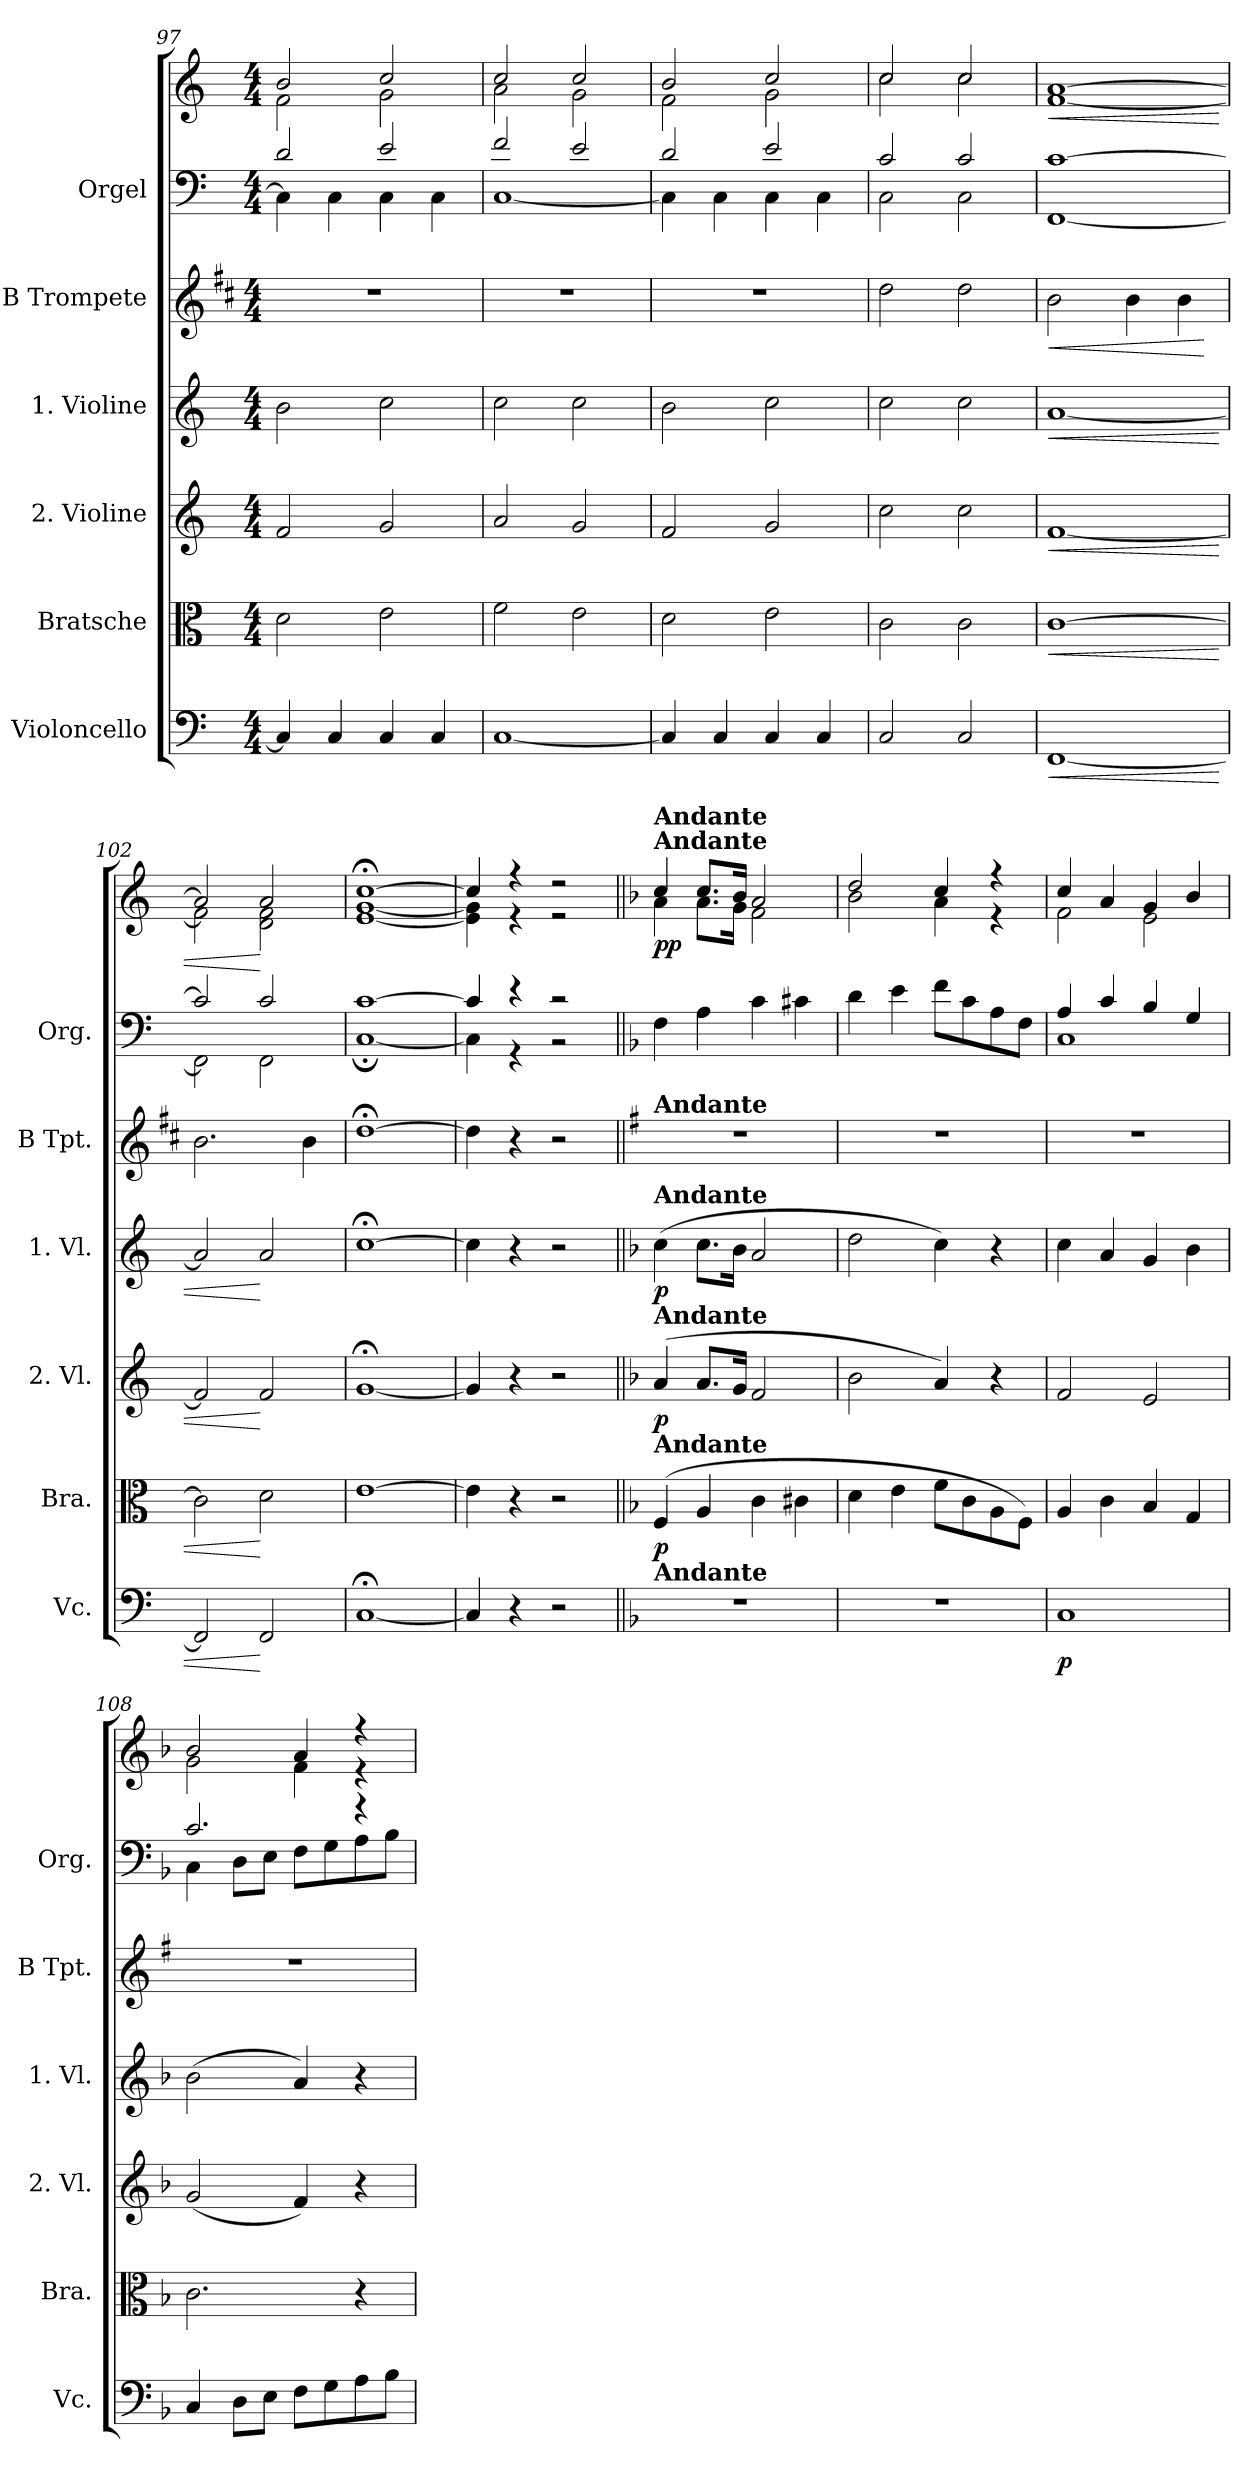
**kern	**dynam	**kern	**dynam	**kern	**dynam	**kern	**dynam	**kern	**dynam	**kern	**kern	**dynam
*part6	*part6	*part5	*part5	*part4	*part4	*part3	*part3	*part2	*part2	*part1	*part1	*part1
*staff7	*staff7	*staff6	*staff6	*staff5	*staff5	*staff4	*staff4	*staff3	*staff3	*staff2	*staff1	*staff1/2
*I"Violoncello	*	*I"Bratsche	*	*I"2. Violine	*	*I"1. Violine	*	*I"B Trompete	*	*I"Orgel	*	*
*I'Vc.	*	*I'Bra.	*	*I'2. Vl.	*	*I'1. Vl.	*	*I'B Tpt.	*	*I'Org.	*	*
*clefF4	*	*clefC3	*	*clefG2	*	*clefG2	*	*clefG2	*	*clefF4	*clefG2	*
*	*	*	*	*	*	*	*	*ITrd1c2	*	*	*	*
*k[]	*	*k[]	*	*k[]	*	*k[]	*	*k[]	*	*k[]	*k[]	*
*M4/4	*	*M4/4	*	*M4/4	*	*M4/4	*	*M4/4	*	*M4/4	*M4/4	*
=97	=97	=97	=97	=97	=97	=97	=97	=97	=97	=97	=97	=97
*	*	*	*	*	*	*	*	*	*	*^	*^	*
4C/]	.	2d\	.	2f/	.	2b\	.	1r	.	2d/	4C\]	2b/	2f\	.
4C/	.	.	.	.	.	.	.	.	.	.	4C\	.	.	.
4C/	.	2e\	.	2g/	.	2cc\	.	.	.	2e/	4C\	2cc/	2g\	.
4C/	.	.	.	.	.	.	.	.	.	.	4C\	.	.	.
!!LO:LB:g=z	!!
=98	=98	=98	=98	=98	=98	=98	=98	=98	=98	=98	=98	=98	=98	=98
[1C	.	2f\	.	2a/	.	2cc\	.	1r	.	2f/	[1C	2cc/	2a\	.
.	.	2e\	.	2g/	.	2cc\	.	.	.	2e/	.	2cc/	2g\	.
=99	=99	=99	=99	=99	=99	=99	=99	=99	=99	=99	=99	=99	=99	=99
4C/]	.	2d\	.	2f/	.	2b\	.	1r	.	2d/	4C\]	2b/	2f\	.
4C/	.	.	.	.	.	.	.	.	.	.	4C\	.	.	.
4C/	.	2e\	.	2g/	.	2cc\	.	.	.	2e/	4C\	2cc/	2g\	.
4C/	.	.	.	.	.	.	.	.	.	.	4C\	.	.	.
=100	=100	=100	=100	=100	=100	=100	=100	=100	=100	=100	=100	=100	=100	=100
2C/	.	2c\	.	2cc\	.	2cc\	.	2cc\	.	2c/	2C\	2cc/	2cc\	.
2C/	.	2c\	.	2cc\	.	2cc\	.	2cc\	.	2c/	2C\	2cc/	2cc\	.
=101	=101	=101	=101	=101	=101	=101	=101	=101	=101	=101	=101	=101	=101	=101
!	!LO:HP:b	!	!LO:HP:b	!	!LO:HP:b	!	!LO:HP:b	!	!LO:HP:b	!	!	!	!	!LO:HP:b
!	!	!	!	!	!	!	!	!	!	!	!	!	!	!LO:HP:n=1:b
[1FF	<	[1c	<	[1f	<	[1a	<	2a\	<	[1c	[1FF	[1a	[1f	< <
.	.	.	.	.	.	.	.	4a\	.	.	.	.	.	.
.	.	.	.	.	.	.	.	4a\	.	.	.	.	.	.
*	*	*	*	*	*	*	*	*	*	*v	*v	*	*	*
*	*	*	*	*	*	*	*	*	*	*	*v	*v	*
.	.	.	.	.	.	.	.	.	[	.	.	.
=102	=102	=102	=102	=102	=102	=102	=102	=102	=102	=102	=102	=102
*	*	*	*	*	*	*	*	*	*	*^	*^	*
2FF/]	.	2c\]	.	2f/]	.	2a/]	.	2.a\	.	2c/]	2FF\]	2a/]	2f\]	.
2FF/	[	2d\	[	2f/	[	2a/	[	.	.	2c/	2FF\	2a/	2d\ 2f\	[ [
.	.	.	.	.	.	.	.	4a\	.	.	.	.	.	.
=103	=103	=103	=103	=103	=103	=103	=103	=103	=103	=103	=103	=103	=103	=103
[1C;<	.	[1e	.	[1g;<	.	[1cc;<	.	[1cc;<	.	[1c	[1C;	[1cc;<	[1e [1g	.
=104	=104	=104	=104	=104	=104	=104	=104	=104	=104	=104	=104	=104	=104	=104
4C/]	.	4e\]	.	4g/]	.	4cc\]	.	4cc\]	.	4c/]	4C\]	4cc/]	4e\] 4g\]	.
4r	.	4r	.	4r	.	4r	.	4r	.	4r	4r	4r	4r	.
2r	.	2r	.	2r	.	2r	.	2r	.	2r	2r	2r	2r	.
*	*	*	*	*	*	*	*	*	*	*v	*v	*	*	*
!!LO:PB:g=z	!!
=105||	=105||	=105||	=105||	=105||	=105||	=105||	=105||	=105||	=105||	=105||	=105||	=105||	=105||
*k[b-]	*	*k[b-]	*	*k[b-]	*	*k[b-]	*	*k[b-]	*	*k[b-]	*k[b-]	*	*
*	*	*	*	*	*	*	*	*	*	*^	*	*	*
!	!	!	!	!	!	!	!	!	!	!	!	!LO:TX:a:B:t=Andante	!	!
!	!	!	!	!	!	!	!	!	!	!	!	!LO:TX:a:B:t=Andante	!	!
!	!	!	!	!	!	!	!	!LO:TX:a:B:t=Andante	!	!	!	!	!	!
!	!	!	!	!	!	!LO:TX:a:B:t=Andante	!	!	!	!	!	!	!	!
!	!	!	!	!LO:TX:a:B:t=Andante	!	!	!	!	!	!	!	!	!	!
!	!	!LO:TX:a:B:t=Andante	!	!	!	!	!	!	!	!	!	!	!	!
!LO:TX:a:B:t=Andante	!	!	!	!	!	!	!	!	!	!	!	!	!	!
!	!	!	!LO:DY:b	!	!LO:DY:b	!	!LO:DY:b	!	!	!	!	!	!	!LO:DY:b
!	!	!	!	!	!	!	!	!	!	!	!	!	!	!LO:DY:n=1:b
*	*	*	*	*	*	*	*	*	*	*v	*v	*	*	*
1r	.	(4F/	p	(4a/	p	(4cc\	p	1r	.	4F\	4cc/	4a\	p p
.	.	4A/	.	8.a/L	.	8.cc\L	.	.	.	4A\	8.cc/L	8.a\L	.
.	.	.	.	16g/Jk	.	16b-\Jk	.	.	.	.	16b-/Jk	16g\Jk	.
.	.	4c\	.	2f/	.	2a/	.	.	.	4c\	2a/	2f\	.
.	.	4c#X\	.	.	.	.	.	.	.	4c#X\	.	.	.
=106	=106	=106	=106	=106	=106	=106	=106	=106	=106	=106	=106	=106	=106
1r	.	4d\	.	2b-\	.	2dd\	.	1r	.	4d\	2dd/	2b-\	.
.	.	4e\	.	.	.	.	.	.	.	4e\	.	.	.
.	.	8f\L	.	4a/)	.	4cc\)	.	.	.	8f\L	4cc/	4a\	.
.	.	8c\	.	.	.	.	.	.	.	8c\	.	.	.
.	.	8A\	.	4r	.	4r	.	.	.	8A\	4r	4r	.
.	.	8F\J)	.	.	.	.	.	.	.	8F\J	.	.	.
=107	=107	=107	=107	=107	=107	=107	=107	=107	=107	=107	=107	=107	=107
*	*	*	*	*	*	*	*	*	*	*^	*	*	*
!	!LO:DY:b	!	!	!	!	!	!	!	!	!	!	!	!	!
1C	p	4A/	.	2f/	.	4cc\	.	1r	.	4A/	1C	4cc/	2f\	.
.	.	4c\	.	.	.	4a/	.	.	.	4c/	.	4a/	.	.
.	.	4B-/	.	2e/	.	4g/	.	.	.	4B-/	.	4g/	2e\	.
.	.	4G/	.	.	.	4b-\	.	.	.	4G/	.	4b-/	.	.
=108	=108	=108	=108	=108	=108	=108	=108	=108	=108	=108	=108	=108	=108	=108
4C/	.	2.c\	.	(2g/	.	(2b-\	.	1r	.	2.c/	4C\	2b-/	2g\	.
8D\L	.	.	.	.	.	.	.	.	.	.	8D\L	.	.	.
8E\J	.	.	.	.	.	.	.	.	.	.	8E\J	.	.	.
8F\L	.	.	.	4f/)	.	4a/)	.	.	.	.	8F\L	4a/	4f\	.
8G\	.	.	.	.	.	.	.	.	.	.	8G\	.	.	.
8A\	.	4r	.	4r	.	4r	.	.	.	4r	8A\	4r	4r	.
8B-\J	.	.	.	.	.	.	.	.	.	.	8B-\J	.	.	.
*	*	*	*	*	*	*	*	*	*	*v	*v	*	*	*
*	*	*	*	*	*	*	*	*	*	*	*v	*v	*
=	=	=	=	=	=	=	=	=	=	=	=	=
*-	*-	*-	*-	*-	*-	*-	*-	*-	*-	*-	*-	*-
